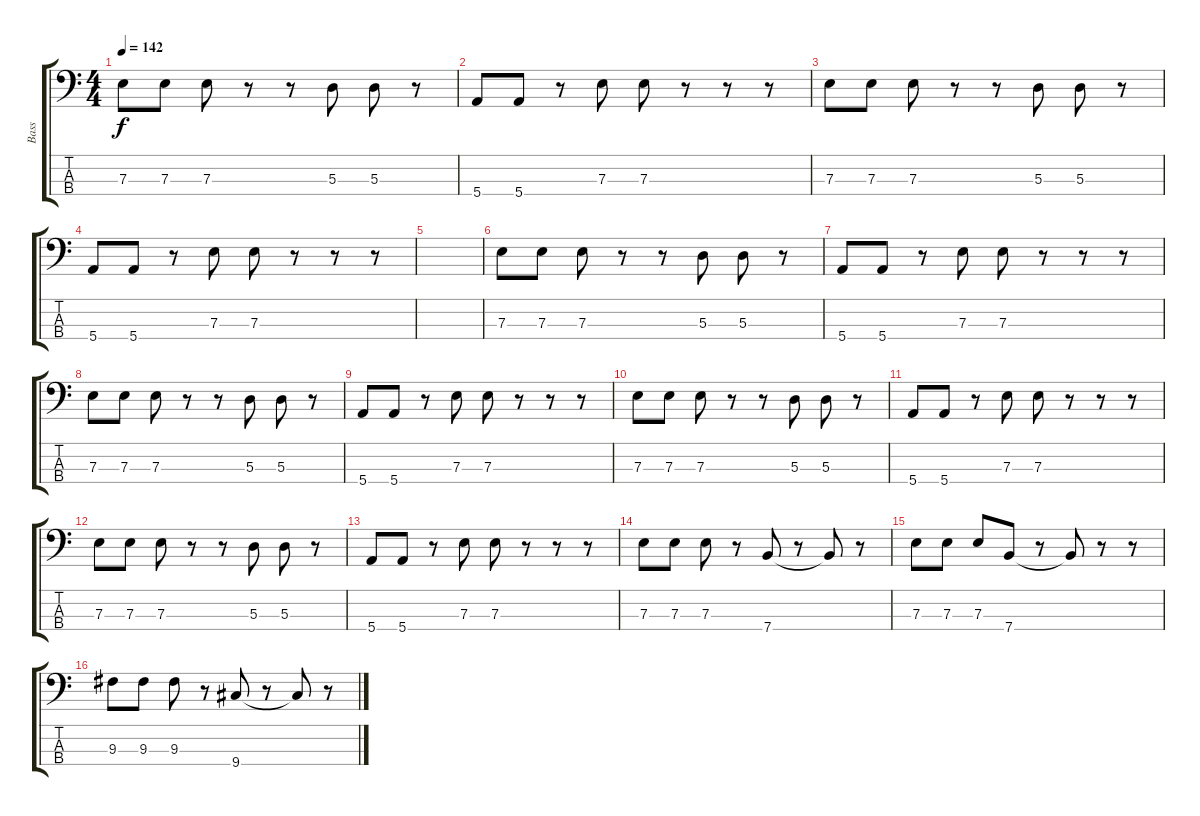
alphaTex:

\track ("Bass" "Bass") {instrument electricbasspick}
\staff {score tabs}
\tuning (G2 D2 A1 E1) {hide}
\ts (4 4)
\tempo 142
\clef f4
\ks c
7.3.8{dy f} 7.3.8 7.3.8 r.8 r.8 5.3.8 5.3.8 r.8 |
5.4.8 5.4.8 r.8 7.3.8 7.3.8 r.8 r.8 r.8 |
7.3.8 7.3.8 7.3.8 r.8 r.8 5.3.8 5.3.8 r.8 |
5.4.8 5.4.8 r.8 7.3.8 7.3.8 r.8 r.8 r.8 |
|
7.3.8 7.3.8 7.3.8 r.8 r.8 5.3.8 5.3.8 r.8 |
5.4.8 5.4.8 r.8 7.3.8 7.3.8 r.8 r.8 r.8 |
7.3.8 7.3.8 7.3.8 r.8 r.8 5.3.8 5.3.8 r.8 |
5.4.8 5.4.8 r.8 7.3.8 7.3.8 r.8 r.8 r.8 |
7.3.8 7.3.8 7.3.8 r.8 r.8 5.3.8 5.3.8 r.8 |
5.4.8 5.4.8 r.8 7.3.8 7.3.8 r.8 r.8 r.8 |
7.3.8 7.3.8 7.3.8 r.8 r.8 5.3.8 5.3.8 r.8 |
5.4.8 5.4.8 r.8 7.3.8 7.3.8 r.8 r.8 r.8 |
7.3.8 7.3.8 7.3.8 r.8 7.4.8 r.8 7.4{t}.8 r.8 |
7.3.8 7.3.8 7.3.8 7.4.8 r.8 7.4{t}.8 r.8 r.8 |
9.3.8 9.3.8 9.3.8 r.8 9.4.8 r.8 9.4{t}.8 r.8
